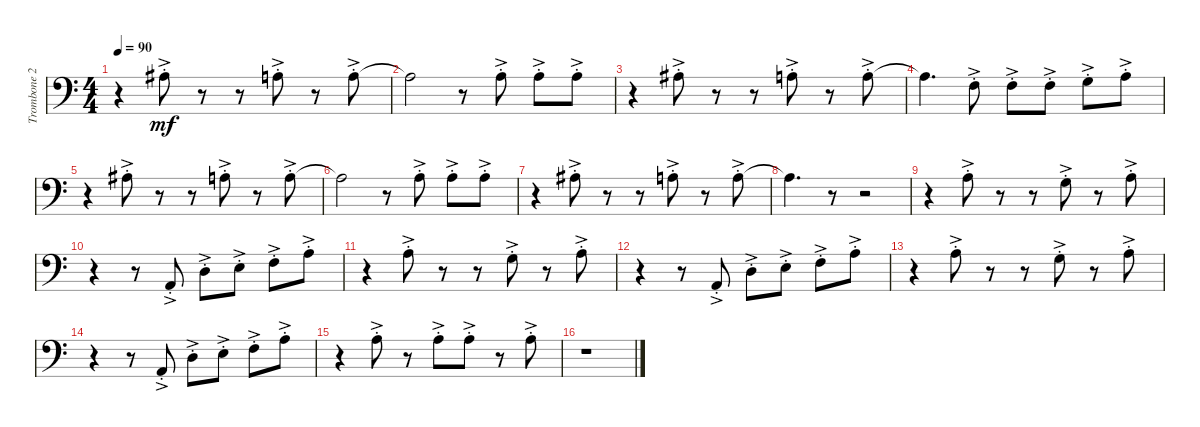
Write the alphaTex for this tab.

\track ("Trombone 2" "Trombone 2") {instrument trombone}
\staff {score}
\tuning (E4 B3 G3 D3 A2 E2 B1) {hide}
\ts (4 4)
\tempo 90
\clef f4
\ks c
r.4{dy mf} 3.3{ac st}.8 r.8 r.8 2.3{ac st}.8 r.8 2.3{ac st}.8 |
2.3{t}.2 r.8 2.3{ac st}.8 2.3{ac st}.8 2.3{ac st}.8 |
r.4 3.3{ac st}.8 r.8 r.8 2.3{ac st}.8 r.8 2.3{ac st}.8 |
2.3{t}.4{d} 3.4{ac st}.8 3.4{ac st}.8 3.4{ac st}.8 0.3{ac st}.8 2.3{ac st}.8 |
r.4 3.3{ac st}.8 r.8 r.8 2.3{ac st}.8 r.8 2.3{ac st}.8 |
2.3{t}.2 r.8 2.3{ac st}.8 2.3{ac st}.8 2.3{ac st}.8 |
r.4 3.3{ac st}.8 r.8 r.8 2.3{ac st}.8 r.8 2.3{ac st}.8 |
2.3{t}.4{d} r.8 r.2 |
r.4 2.3{ac st}.8 r.8 r.8 0.3{ac st}.8 r.8 2.3{ac st}.8 |
r.4 r.8 0.5{ac st}.8 0.4{ac st}.8 2.4{ac st}.8 3.4{ac st}.8 2.3{ac st}.8 |
r.4 2.3{ac st}.8 r.8 r.8 0.3{ac st}.8 r.8 2.3{ac st}.8 |
r.4 r.8 0.5{ac st}.8 0.4{ac st}.8 2.4{ac st}.8 3.4{ac st}.8 2.3{ac st}.8 |
r.4 2.3{ac st}.8 r.8 r.8 0.3{ac st}.8 r.8 2.3{ac st}.8 |
r.4 r.8 0.5{ac st}.8 0.4{ac st}.8 2.4{ac st}.8 3.4{ac st}.8 2.3{ac st}.8 |
r.4 2.3{ac st}.8 r.8 2.3{ac st}.8 2.3{ac st}.8 r.8 2.3{ac st}.8 |
r.1
